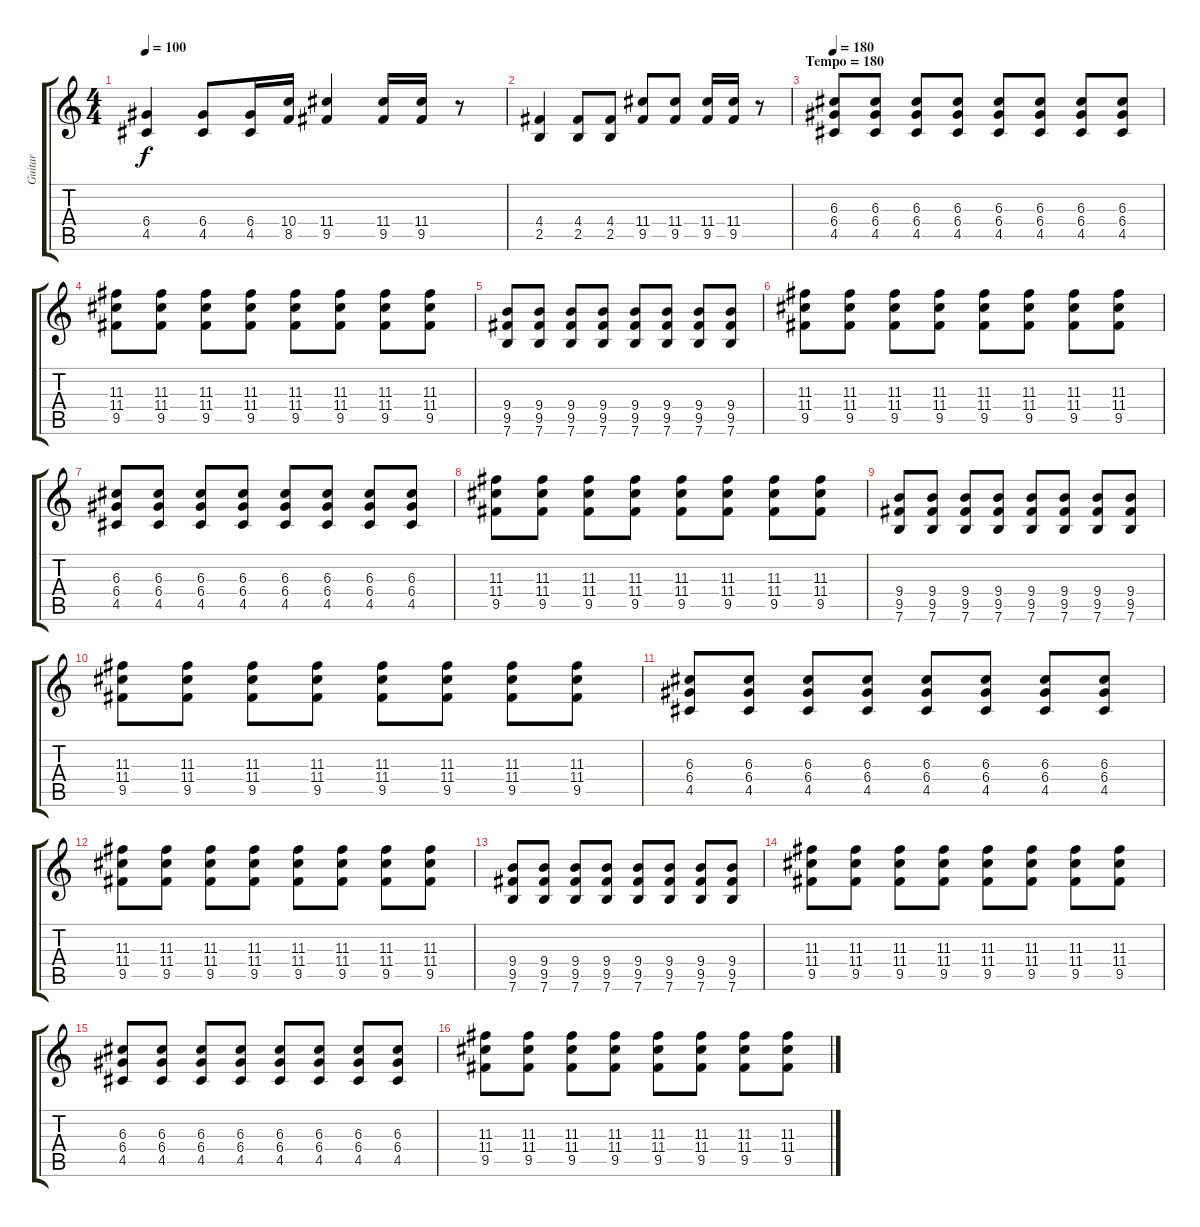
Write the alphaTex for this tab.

\track ("Guitar" "Guitar") {instrument distortionguitar}
\staff {score tabs}
\tuning (E4 B3 G3 D3 A2 E2) {hide}
\ts (4 4)
\tempo 100
\clef g2
\ks c
(6.4 4.5).4{dy f} (6.4 4.5).8 (6.4 4.5).16 (10.4 8.5).16 (11.4 9.5).4 (11.4 9.5).16 (11.4 9.5).16 r.8 |
(4.4 2.5).4 (4.4 2.5).8 (4.4 2.5).8 (11.4 9.5).8 (11.4 9.5).8 (11.4 9.5).16 (11.4 9.5).16 r.8 |
\section ("" "Tempo = 180")
\tempo 180
(6.3 6.4 4.5).8 (6.3 6.4 4.5).8 (6.3 6.4 4.5).8 (6.3 6.4 4.5).8 (6.3 6.4 4.5).8 (6.3 6.4 4.5).8 (6.3 6.4 4.5).8 (6.3 6.4 4.5).8 |
(11.3 11.4 9.5).8 (11.3 11.4 9.5).8 (11.3 11.4 9.5).8 (11.3 11.4 9.5).8 (11.3 11.4 9.5).8 (11.3 11.4 9.5).8 (11.3 11.4 9.5).8 (11.3 11.4 9.5).8 |
(9.4 9.5 7.6).8 (9.4 9.5 7.6).8 (9.4 9.5 7.6).8 (9.4 9.5 7.6).8 (9.4 9.5 7.6).8 (9.4 9.5 7.6).8 (9.4 9.5 7.6).8 (9.4 9.5 7.6).8 |
(11.3 11.4 9.5).8 (11.3 11.4 9.5).8 (11.3 11.4 9.5).8 (11.3 11.4 9.5).8 (11.3 11.4 9.5).8 (11.3 11.4 9.5).8 (11.3 11.4 9.5).8 (11.3 11.4 9.5).8 |
(6.3 6.4 4.5).8 (6.3 6.4 4.5).8 (6.3 6.4 4.5).8 (6.3 6.4 4.5).8 (6.3 6.4 4.5).8 (6.3 6.4 4.5).8 (6.3 6.4 4.5).8 (6.3 6.4 4.5).8 |
(11.3 11.4 9.5).8 (11.3 11.4 9.5).8 (11.3 11.4 9.5).8 (11.3 11.4 9.5).8 (11.3 11.4 9.5).8 (11.3 11.4 9.5).8 (11.3 11.4 9.5).8 (11.3 11.4 9.5).8 |
(9.4 9.5 7.6).8 (9.4 9.5 7.6).8 (9.4 9.5 7.6).8 (9.4 9.5 7.6).8 (9.4 9.5 7.6).8 (9.4 9.5 7.6).8 (9.4 9.5 7.6).8 (9.4 9.5 7.6).8 |
(11.3 11.4 9.5).8 (11.3 11.4 9.5).8 (11.3 11.4 9.5).8 (11.3 11.4 9.5).8 (11.3 11.4 9.5).8 (11.3 11.4 9.5).8 (11.3 11.4 9.5).8 (11.3 11.4 9.5).8 |
(6.3 6.4 4.5).8 (6.3 6.4 4.5).8 (6.3 6.4 4.5).8 (6.3 6.4 4.5).8 (6.3 6.4 4.5).8 (6.3 6.4 4.5).8 (6.3 6.4 4.5).8 (6.3 6.4 4.5).8 |
(11.3 11.4 9.5).8 (11.3 11.4 9.5).8 (11.3 11.4 9.5).8 (11.3 11.4 9.5).8 (11.3 11.4 9.5).8 (11.3 11.4 9.5).8 (11.3 11.4 9.5).8 (11.3 11.4 9.5).8 |
(9.4 9.5 7.6).8 (9.4 9.5 7.6).8 (9.4 9.5 7.6).8 (9.4 9.5 7.6).8 (9.4 9.5 7.6).8 (9.4 9.5 7.6).8 (9.4 9.5 7.6).8 (9.4 9.5 7.6).8 |
(11.3 11.4 9.5).8 (11.3 11.4 9.5).8 (11.3 11.4 9.5).8 (11.3 11.4 9.5).8 (11.3 11.4 9.5).8 (11.3 11.4 9.5).8 (11.3 11.4 9.5).8 (11.3 11.4 9.5).8 |
(6.3 6.4 4.5).8 (6.3 6.4 4.5).8 (6.3 6.4 4.5).8 (6.3 6.4 4.5).8 (6.3 6.4 4.5).8 (6.3 6.4 4.5).8 (6.3 6.4 4.5).8 (6.3 6.4 4.5).8 |
(11.3 11.4 9.5).8 (11.3 11.4 9.5).8 (11.3 11.4 9.5).8 (11.3 11.4 9.5).8 (11.3 11.4 9.5).8 (11.3 11.4 9.5).8 (11.3 11.4 9.5).8 (11.3 11.4 9.5).8
